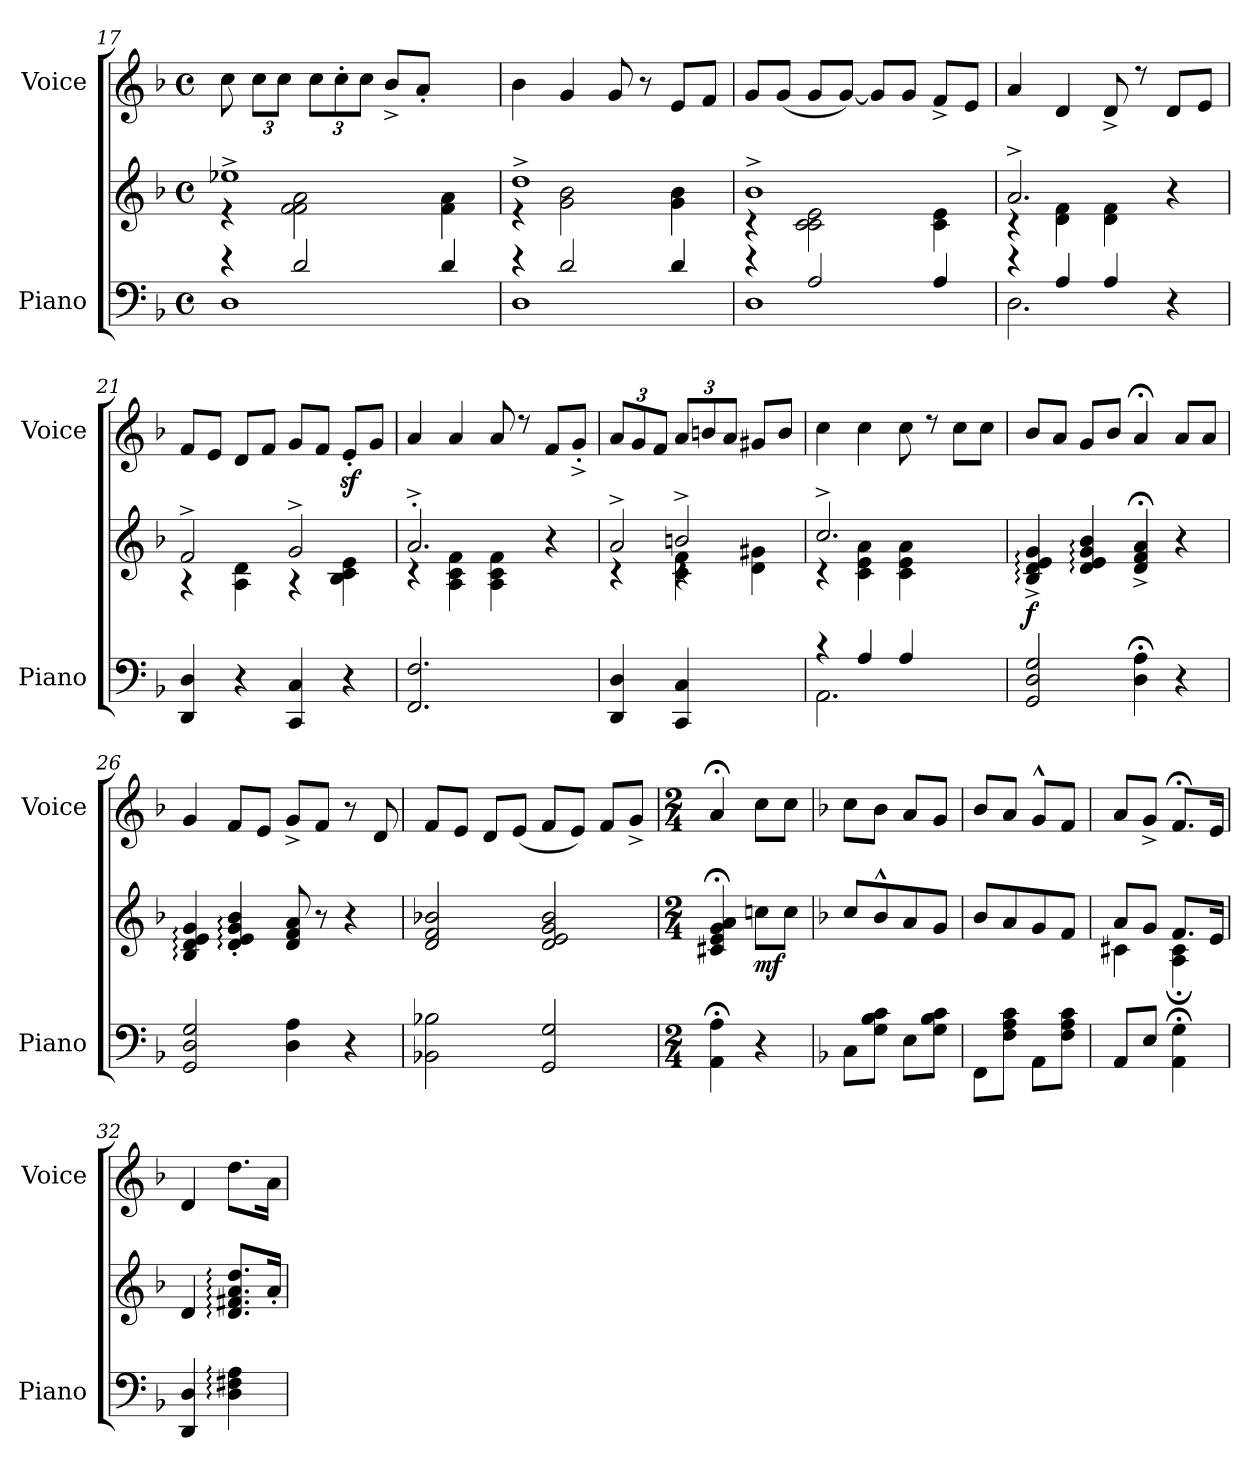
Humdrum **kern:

**kern	**kern	**dynam	**kern
*part2	*part2	*part2	*part1
*staff3	*staff2	*staff2/3	*staff1
*I"Piano	*	*	*I"Voice
*I'Piano	*	*	*I'Voice
!!LO:PB:g=z
*clefF4	*clefG2	*	*clefG2
*k[b-]	*k[b-]	*	*k[b-]
*M4/4	*M4/4	*	*M4/4
*met(c)	*met(c)	*	*met(c)
=17	=17	=17	=17
*^	*^	*	*
4rd	1D	1ee-X^>Z>	4re	.	8cc\
.	.	.	.	.	12cc\L
.	.	.	.	.	12cc\J
2d/	.	.	2f\Z> 2f\Z> 2a\Z>	.	.
.	.	.	.	.	12cc\L
.	.	.	.	.	12cc'<\
.	.	.	.	.	12cc\J
.	.	.	.	.	8b-^</L
.	.	.	.	.	8a'<'</J
4d/	.	.	4f\Z> 4a\Z>	.	.
.	.	.	.	.	24%5ryy
=18	=18	=18	=18	=18	=18
4rd	1D	1dd^>	4rd	.	4b-\
2d/	.	.	2g\Z> 2b-\Z>	.	4g/
.	.	.	.	.	8g/
.	.	.	.	.	8r
4d/	.	.	4g\Z> 4b-\Z>	.	8e/L
.	.	.	.	.	8f/J
=19	=19	=19	=19	=19	=19
4rd	1D	1b-^>	4rc	.	8g/L
.	.	.	.	.	(>8g/J
2A/	.	.	2c\Z> 2c\Z> 2e\Z>	.	8g/L
.	.	.	.	.	[>8g/J)
.	.	.	.	.	8g/L]
.	.	.	.	.	8g/J
4A/	.	.	4c\ 4e\	.	8f^</L
.	.	.	.	.	8e/J
!!LO:LB:g=z
=20	=20	=20	=20	=20	=20
4rd	2.D\	2.a^>/	4rB	.	4a/
4A/	.	.	4d\ 4f\	.	4d/
4A/	.	.	4d\ 4f\	.	8d^</
.	.	.	.	.	8rcc
4ryy	4r	4r	4ryy	.	8d/L
.	.	.	.	.	8e/J
*v	*v	*	*	*	*
=21	=21	=21	=21	=21
4DD/ 4D/	2f^>/	4rG	.	8f/L
.	.	.	.	8e/J
4r	.	4A\ 4d\	.	8d/L
.	.	.	.	8f/J
4CC/ 4C/	2g^>/	4rA	.	8g/L
.	.	.	.	8f/J
4r	.	4B-\ 4c\ 4e\	.	8ez<'</L
.	.	.	.	8g/J
=22	=22	=22	=22	=22
2.FF/ 2.F/	2.a^>'>/	4rB	.	4a/
.	.	4A\ 4c\ 4f\	.	4a/
.	.	4A\ 4c\ 4f\	.	8a/
.	.	.	.	8rcc
4ryy	4r	4ryy	.	8f/L
.	.	.	.	8g^<'</J
!!LO:LB:g=z
=23	=23	=23	=23	=23
*	*^	*^	*	*
4DD/ 4D/	2a^>Z>/	4rB	4ryy	4ryy	.	12aZ</L
.	.	.	.	.	.	12g/
.	.	.	.	.	.	12f/J
4CC/ 4C/	.	4c\Z> 4f\Z>	2bn^>/	4rB	.	12a/L
.	.	.	.	.	.	12bn/
.	.	.	.	.	.	12a/J
4ryy	4ryy	4d\Z> 4g#X\Z>	.	4ryy	.	8g#X/L
.	.	.	.	.	.	8bZ</J
*	*	*v	*v	*v	*	*
=24	=24	=24	=24	=24
*^	*	*	*	*
4rB	2.AA\	2.cc^>Z>/	4rc	.	4ccZ<\
4A/	.	.	4c\ 4e\ 4a\	.	4ccZ<\
4A/	.	.	4c\Z> 4e\Z> 4a\Z>	.	8cc\
.	.	.	.	.	8rcc
4ryy	4ryy	4ryy	4ryy	.	8cc\L
.	.	.	.	.	8cc\J
*v	*v	*	*	*	*
*	*v	*v	*	*
=25	=25	=25	=25
!	!	!LO:DY:b	!
2GG/ 2D/ 2G/	4B-/:^> 4d/:^> 4e/:^> 4g/:^>	f	8b-Z</L
.	.	.	8a/J
.	4d/:Z> 4e/:Z> 4g/:Z> 4b-/:Z>	.	8g/L
.	.	.	8b-/J
4D\;< 4A\;<	4d/;<^> 4f/;<^> 4a/;<^>	.	4a;</
4r	4r	.	8a/L
.	.	.	8a/J
!!LO:LB:g=z
=26	=26	=26	=26
2GG/ 2D/ 2G/	4B-/: 4d/: 4e/: 4g/:	.	4g/
.	4d/:'> 4e/:'> 4g/:'> 4b-/:'>	.	8f/L
.	.	.	8e/J
4D\ 4A\	8d/ 8f/ 8a/	.	8g^</L
.	8r	.	8f/J
4r	4r	.	8r
.	.	.	8d/
=27	=27	=27	=27
2BB-X\ 2B-X\	2d/ 2f/ 2b-X/	.	8f/L
.	.	.	8e/J
.	.	.	8d/L
.	.	.	(>8e/J
2GG/ 2G/	2d/ 2e/ 2g/ 2b-/	.	8f/L
.	.	.	8e/J)
.	.	.	8f/L
.	.	.	8g^</J
=28	=28	=28	=28
*M2/4	*M2/4	*	*M2/4
4AA\;< 4A\;<	4c#X/;< 4e/;< 4g/;< 4a/;<	.	4a;</
!	!	!LO:DY:b	!
4r	8ccn\L	mf	8cc\L
.	8cc\J	.	8cc\J
!!LO:PB:g=z
=29	=29	=29	=29
*k[b-]	*k[b-]	*	*k[b-]
8C\L	8cc/L	.	8cc\L
8G\ 8B-\ 8c\J	8b-^^>/	.	8b-\J
8E\L	8a/	.	8aZ</L
8G\ 8B-\ 8c\J	8g/J	.	8g/J
=30	=30	=30	=30
8FF\L	8b-/L	.	8b-Z</L
8F\ 8A\ 8c\J	8a/	.	8a/J
8AA\L	8g/	.	8g^^>Z</L
8F\ 8A\ 8c\J	8f/J	.	8f/J
=31	=31	=31	=31
*	*^	*	*
8AA/L	8a/L	4c#X\	.	8aZ</L
8E/J	8g/J	.	.	8g^</J
4AA\;< 4G\;<	8.f/L	4A\;< 4c#\;<	.	8.f;</L
.	16e/Jk	.	.	16eZ</Jk
*	*v	*v	*	*
!!LO:LB:g=z
=32	=32	=32	=32
4DD/ 4D/	4d/	.	4d/
4D\: 4F#X\: 4A\:	8.d/: 8.f#X/: 8.a/: 8.dd/:L	.	8.dd\L
.	16a'>/Jk	.	16a\Jk
=	=	=	=
*-	*-	*-	*-
